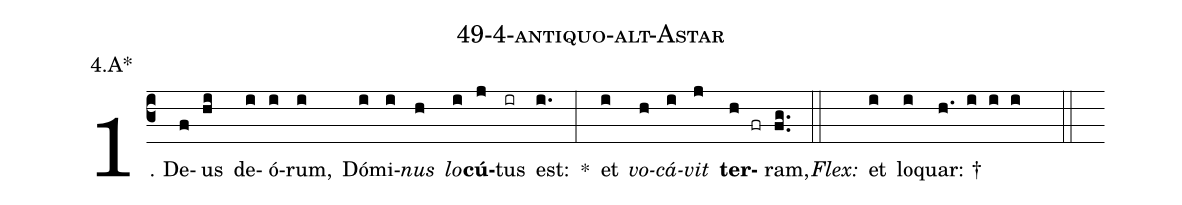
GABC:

name: 49-4-antiquo-alt-Astar;
annotation: 4.A*;
%%
(c3)1. De(f)us(hi) de(i)ó(i)rum,(i) Dó(i)mi(i)<i>nus</i>(h) <i>lo</i>(i)<b>cú</b>(j)tus(ir) est:(i.) *(:) et(i) <i>vo</i>(h)<i>cá</i>(i)<i>vit</i>(j) <b>ter</b>(h fr)ram,(fg..) (::)
<i>Flex:</i>()  et(i) lo(i)quar: †(h. i i i  ::)
